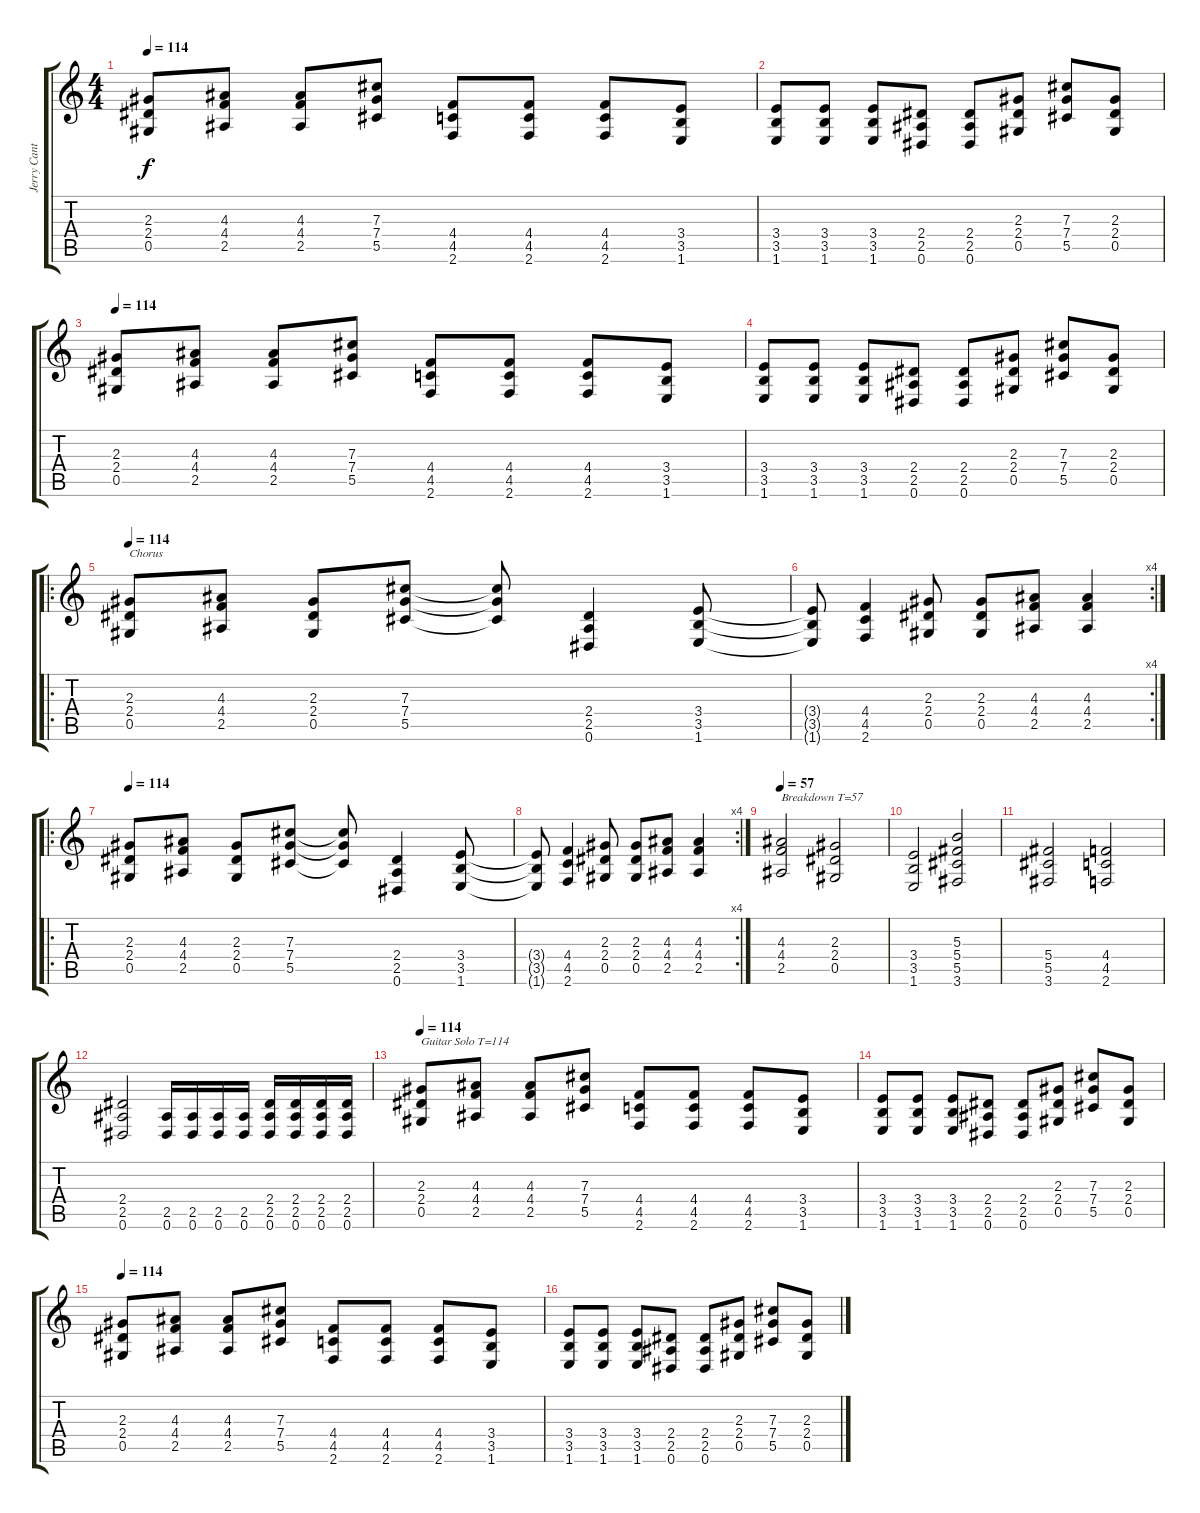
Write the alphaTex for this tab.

\track ("Jerry Cantrell(Distorted)" "Jerry Cant") {instrument overdrivenguitar}
\staff {score tabs}
\tuning (Eb4 Bb3 Gb3 Db3 Ab2 Eb2) {hide}
\ts (4 4)
\tempo 114
\clef g2
\ks c
(2.3 2.4 0.5).8{dy f} (4.3 4.4 2.5).8 (4.3 4.4 2.5).8 (7.3 7.4 5.5).8 (4.4 4.5 2.6).8 (4.4 4.5 2.6).8 (4.4 4.5 2.6).8 (3.4 3.5 1.6).8 |
(3.4 3.5 1.6).8 (3.4 3.5 1.6).8 (3.4 3.5 1.6).8 (2.4 2.5 0.6).8 (2.4 2.5 0.6).8 (2.3 2.4 0.5).8 (7.3 7.4 5.5).8 (2.3 2.4 0.5).8 |
\tempo 114
(2.3 2.4 0.5).8 (4.3 4.4 2.5).8 (4.3 4.4 2.5).8 (7.3 7.4 5.5).8 (4.4 4.5 2.6).8 (4.4 4.5 2.6).8 (4.4 4.5 2.6).8 (3.4 3.5 1.6).8 |
(3.4 3.5 1.6).8 (3.4 3.5 1.6).8 (3.4 3.5 1.6).8 (2.4 2.5 0.6).8 (2.4 2.5 0.6).8 (2.3 2.4 0.5).8 (7.3 7.4 5.5).8 (2.3 2.4 0.5).8 |
\ro
\tempo 114
(2.3 2.4 0.5).8{txt "Chorus"} (4.3 4.4 2.5).8 (2.3 2.4 0.5).8 (7.3 7.4 5.5).8 (7.3{t} 7.4{t} 5.5{t}).8 (2.4 2.5 0.6).4 (3.4 3.5 1.6).8 |
\rc 4
(3.4{t} 3.5{t} 1.6{t}).8 (4.4 4.5 2.6).4 (2.3 2.4 0.5).8 (2.3 2.4 0.5).8 (4.3 4.4 2.5).8 (4.3 4.4 2.5).4 |
\ro
\tempo 114
(2.3 2.4 0.5).8 (4.3 4.4 2.5).8 (2.3 2.4 0.5).8 (7.3 7.4 5.5).8 (7.3{t} 7.4{t} 5.5{t}).8 (2.4 2.5 0.6).4 (3.4 3.5 1.6).8 |
\rc 4
(3.4{t} 3.5{t} 1.6{t}).8 (4.4 4.5 2.6).4 (2.3 2.4 0.5).8 (2.3 2.4 0.5).8 (4.3 4.4 2.5).8 (4.3 4.4 2.5).4 |
\tempo 57
(4.3 4.4 2.5).2{txt "Breakdown T=57"} (2.3 2.4 0.5).2 |
(3.4 3.5 1.6).2 (5.3 5.4 5.5 3.6).2 |
(5.4 5.5 3.6).2 (4.4 4.5 2.6).2 |
(2.4 2.5 0.6).2 (2.5 0.6).16 (2.5 0.6).16 (2.5 0.6).16 (2.5 0.6).16 (2.4 2.5 0.6).16 (2.4 2.5 0.6).16 (2.4 2.5 0.6).16 (2.4 2.5 0.6).16 |
\tempo 114
(2.3 2.4 0.5).8{txt "Guitar Solo T=114" volume 11} (4.3 4.4 2.5).8 (4.3 4.4 2.5).8 (7.3 7.4 5.5).8 (4.4 4.5 2.6).8 (4.4 4.5 2.6).8 (4.4 4.5 2.6).8 (3.4 3.5 1.6).8 |
(3.4 3.5 1.6).8 (3.4 3.5 1.6).8 (3.4 3.5 1.6).8 (2.4 2.5 0.6).8 (2.4 2.5 0.6).8 (2.3 2.4 0.5).8 (7.3 7.4 5.5).8 (2.3 2.4 0.5).8 |
\tempo 114
(2.3 2.4 0.5).8 (4.3 4.4 2.5).8 (4.3 4.4 2.5).8 (7.3 7.4 5.5).8 (4.4 4.5 2.6).8 (4.4 4.5 2.6).8 (4.4 4.5 2.6).8 (3.4 3.5 1.6).8 |
(3.4 3.5 1.6).8 (3.4 3.5 1.6).8 (3.4 3.5 1.6).8 (2.4 2.5 0.6).8 (2.4 2.5 0.6).8 (2.3 2.4 0.5).8 (7.3 7.4 5.5).8 (2.3 2.4 0.5).8
